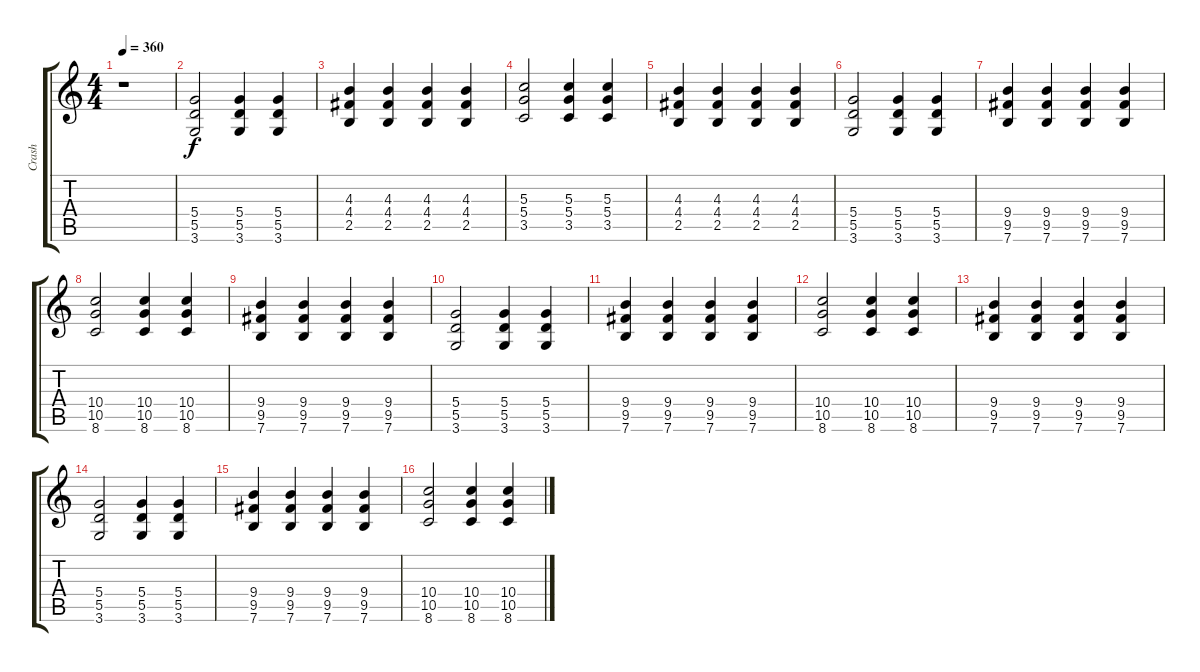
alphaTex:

\track ("Crash" "Crash") {instrument distortionguitar}
\staff {score tabs}
\tuning (E4 B3 G3 D3 A2 E2) {hide}
\ts (4 4)
\tempo 360
\clef g2
\ks c
r.1{dy f instrument distortionguitar} |
(5.4 5.5 3.6).2 (5.4 5.5 3.6).4 (5.4 5.5 3.6).4 |
(4.3 4.4 2.5).4 (4.3 4.4 2.5).4 (4.3 4.4 2.5).4 (4.3 4.4 2.5).4 |
(5.3 5.4 3.5).2 (5.3 5.4 3.5).4 (5.3 5.4 3.5).4 |
(4.3 4.4 2.5).4 (4.3 4.4 2.5).4 (4.3 4.4 2.5).4 (4.3 4.4 2.5).4 |
(5.4 5.5 3.6).2 (5.4 5.5 3.6).4 (5.4 5.5 3.6).4 |
(9.4 9.5 7.6).4 (9.4 9.5 7.6).4 (9.4 9.5 7.6).4 (9.4 9.5 7.6).4 |
(10.4 10.5 8.6).2 (10.4 10.5 8.6).4 (10.4 10.5 8.6).4 |
(9.4 9.5 7.6).4 (9.4 9.5 7.6).4 (9.4 9.5 7.6).4 (9.4 9.5 7.6).4 |
(5.4 5.5 3.6).2 (5.4 5.5 3.6).4 (5.4 5.5 3.6).4 |
(9.4 9.5 7.6).4 (9.4 9.5 7.6).4 (9.4 9.5 7.6).4 (9.4 9.5 7.6).4 |
(10.4 10.5 8.6).2 (10.4 10.5 8.6).4 (10.4 10.5 8.6).4 |
(9.4 9.5 7.6).4 (9.4 9.5 7.6).4 (9.4 9.5 7.6).4 (9.4 9.5 7.6).4 |
(5.4 5.5 3.6).2 (5.4 5.5 3.6).4 (5.4 5.5 3.6).4 |
(9.4 9.5 7.6).4 (9.4 9.5 7.6).4 (9.4 9.5 7.6).4 (9.4 9.5 7.6).4 |
(10.4 10.5 8.6).2 (10.4 10.5 8.6).4 (10.4 10.5 8.6).4
